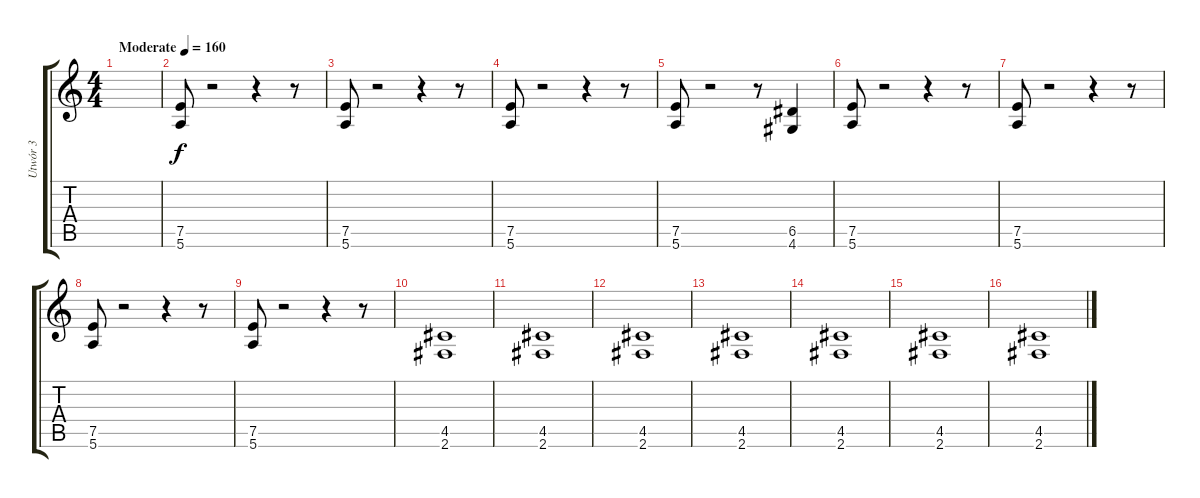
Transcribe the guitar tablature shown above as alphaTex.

\track ("Utwór 3" "Utwór 3") {instrument distortionguitar}
\staff {score tabs}
\tuning (E4 B3 G3 D3 A2 E2) {hide}
\ts (4 4)
\tempo (160 "Moderate")
\clef g2
\ks c
|
(7.5 5.6).8 r.2 r.4 r.8 |
(7.5 5.6).8 r.2 r.4 r.8 |
(7.5 5.6).8 r.2 r.4 r.8 |
(7.5 5.6).8 r.2 r.8 (6.5 4.6).4 |
(7.5 5.6).8 r.2 r.4 r.8 |
(7.5 5.6).8 r.2 r.4 r.8 |
(7.5 5.6).8 r.2 r.4 r.8 |
(7.5 5.6).8 r.2 r.4 r.8 |
(4.5 2.6).1{volume 10} |
(4.5 2.6).1 |
(4.5 2.6).1 |
(4.5 2.6).1 |
(4.5 2.6).1 |
(4.5 2.6).1 |
(4.5 2.6).1
